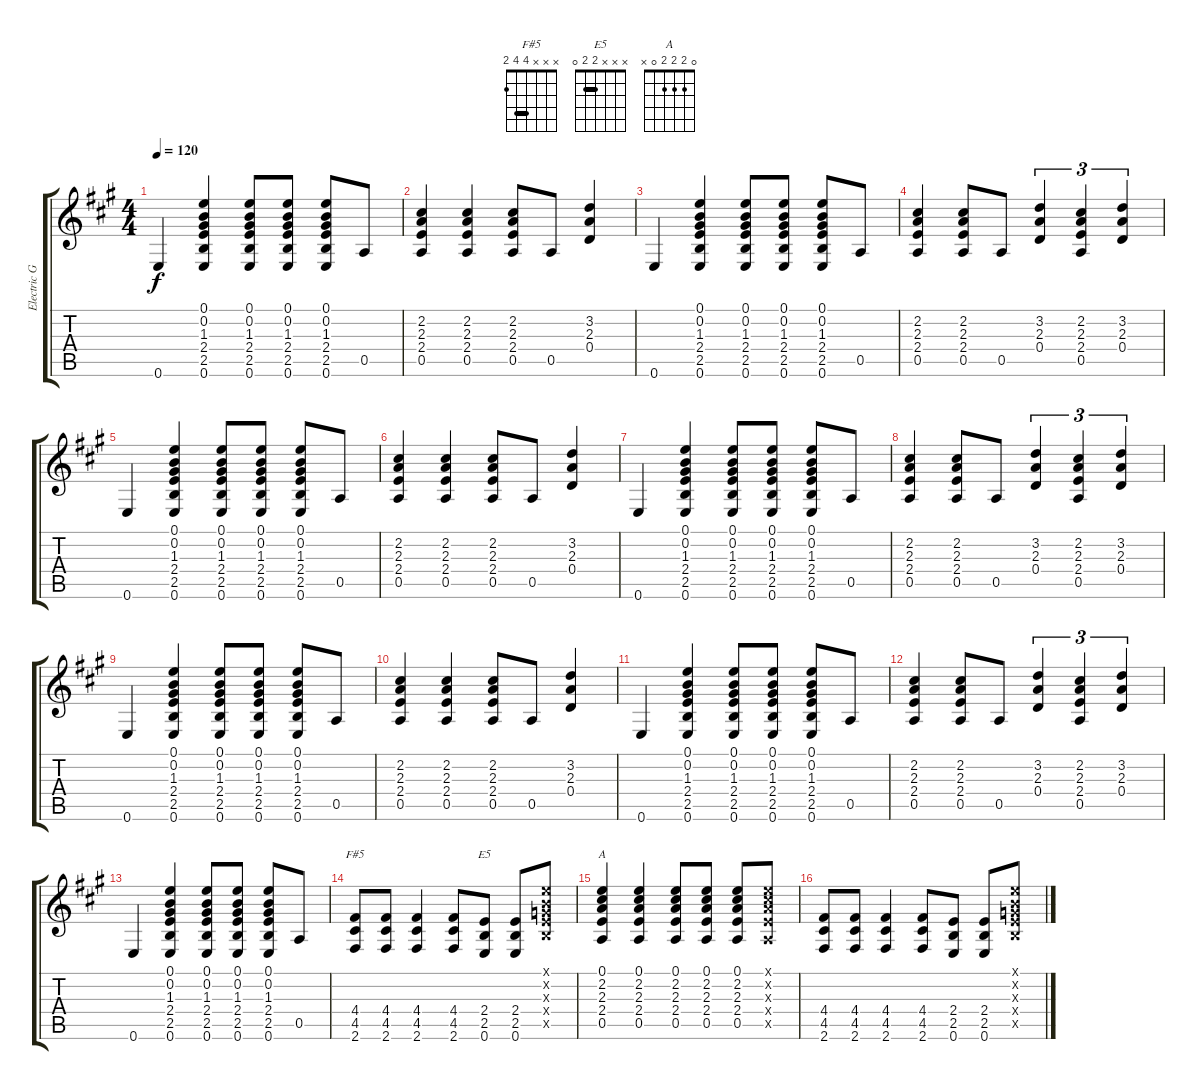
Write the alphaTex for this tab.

\track ("Electric Guitar 2" "Electric G") {instrument distortionguitar}
\staff {score tabs}
\tuning (E4 B3 G3 D3 A2 E2) {hide}
\chord ("F#5" x x x 4 4 2) {barre 4}
\chord ("E5" x x x 2 2 0) {barre 2}
\chord ("A" 0 2 2 2 0 x)
\ts (4 4)
\tempo 120
\clef g2
\ks a
0.6.4{dy f} (0.1 0.2 1.3 2.4 2.5 0.6).4 (0.1 0.2 1.3 2.4 2.5 0.6).8 (0.1 0.2 1.3 2.4 2.5 0.6).8 (0.1 0.2 1.3 2.4 2.5 0.6).8 0.5.8 |
(2.2 2.3 2.4 0.5).4 (2.2 2.3 2.4 0.5).4 (2.2 2.3 2.4 0.5).8 0.5.8 (3.2 2.3 0.4).4 |
0.6.4 (0.1 0.2 1.3 2.4 2.5 0.6).4 (0.1 0.2 1.3 2.4 2.5 0.6).8 (0.1 0.2 1.3 2.4 2.5 0.6).8 (0.1 0.2 1.3 2.4 2.5 0.6).8 0.5.8 |
(2.2 2.3 2.4 0.5).4 (2.2 2.3 2.4 0.5).8 0.5.8 (3.2 2.3 0.4).4{tu (3 2)} (2.2 2.3 2.4 0.5).4{tu (3 2)} (3.2 2.3 0.4).4{tu (3 2)} |
0.6.4 (0.1 0.2 1.3 2.4 2.5 0.6).4 (0.1 0.2 1.3 2.4 2.5 0.6).8 (0.1 0.2 1.3 2.4 2.5 0.6).8 (0.1 0.2 1.3 2.4 2.5 0.6).8 0.5.8 |
(2.2 2.3 2.4 0.5).4 (2.2 2.3 2.4 0.5).4 (2.2 2.3 2.4 0.5).8 0.5.8 (3.2 2.3 0.4).4 |
0.6.4 (0.1 0.2 1.3 2.4 2.5 0.6).4 (0.1 0.2 1.3 2.4 2.5 0.6).8 (0.1 0.2 1.3 2.4 2.5 0.6).8 (0.1 0.2 1.3 2.4 2.5 0.6).8 0.5.8 |
(2.2 2.3 2.4 0.5).4 (2.2 2.3 2.4 0.5).8 0.5.8 (3.2 2.3 0.4).4{tu (3 2)} (2.2 2.3 2.4 0.5).4{tu (3 2)} (3.2 2.3 0.4).4{tu (3 2)} |
0.6.4 (0.1 0.2 1.3 2.4 2.5 0.6).4 (0.1 0.2 1.3 2.4 2.5 0.6).8 (0.1 0.2 1.3 2.4 2.5 0.6).8 (0.1 0.2 1.3 2.4 2.5 0.6).8 0.5.8 |
(2.2 2.3 2.4 0.5).4 (2.2 2.3 2.4 0.5).4 (2.2 2.3 2.4 0.5).8 0.5.8 (3.2 2.3 0.4).4 |
0.6.4 (0.1 0.2 1.3 2.4 2.5 0.6).4 (0.1 0.2 1.3 2.4 2.5 0.6).8 (0.1 0.2 1.3 2.4 2.5 0.6).8 (0.1 0.2 1.3 2.4 2.5 0.6).8 0.5.8 |
(2.2 2.3 2.4 0.5).4 (2.2 2.3 2.4 0.5).8 0.5.8 (3.2 2.3 0.4).4{tu (3 2)} (2.2 2.3 2.4 0.5).4{tu (3 2)} (3.2 2.3 0.4).4{tu (3 2)} |
0.6.4 (0.1 0.2 1.3 2.4 2.5 0.6).4 (0.1 0.2 1.3 2.4 2.5 0.6).8 (0.1 0.2 1.3 2.4 2.5 0.6).8 (0.1 0.2 1.3 2.4 2.5 0.6).8 0.5.8 |
(4.4 4.5 2.6).8{ch "F#5"} (4.4 4.5 2.6).8 (4.4 4.5 2.6).4 (4.4 4.5 2.6).8 (2.4 2.5 0.6).8{ch "E5"} (2.4 2.5 0.6).8 (0.1{x} 0.2{x} 0.3{x} 2.4{x} 2.5{x}).8 |
(0.1 2.2 2.3 2.4 0.5).4{ch "A"} (0.1 2.2 2.3 2.4 0.5).4 (0.1 2.2 2.3 2.4 0.5).8 (0.1 2.2 2.3 2.4 0.5).8 (0.1 2.2 2.3 2.4 0.5).8 (0.1{x} 2.2{x} 2.3{x} 2.4{x} 0.5{x}).8 |
(4.4 4.5 2.6).8 (4.4 4.5 2.6).8 (4.4 4.5 2.6).4 (4.4 4.5 2.6).8 (2.4 2.5 0.6).8 (2.4 2.5 0.6).8 (0.1{x} 0.2{x} 0.3{x} 2.4{x} 2.5{x}).8
